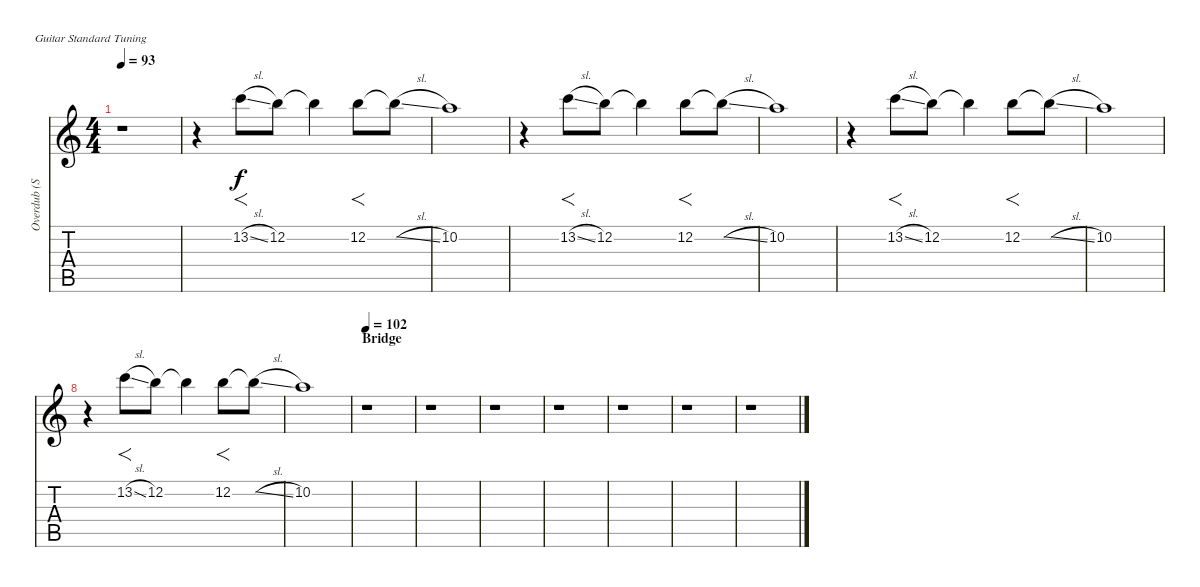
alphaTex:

\defaultSystemsLayout 4
\bracketExtendMode nobrackets
\defaultBarNumberDisplay FirstOfSystem
\track ("Overdub (Slide) - J. Page" "Overdub (S") {instrument electricguitarclean}
\staff {score tabs}
\tuning (E4 B3 G3 D3 A2 E2)
\ts (4 4)
\tempo 93
\clef g2
\scale
0.960908
\ks aminor
r.1{dy f} |
\scale
1.07818 r.4 13.2{sl}.8{f} 12.2.8 12.2{t}.4 12.2.8{f} 12.2{sl t}.8 |
\scale
0.960908 10.2.1 |
\scale
0.960908 r.4 13.2{sl}.8{f} 12.2.8 12.2{t}.4 12.2.8{f} 12.2{sl t}.8 |
\scale
1.07818 10.2.1 |
\scale
0.960908 r.4 13.2{sl}.8{f} 12.2.8 12.2{t}.4 12.2.8{f} 12.2{sl t}.8 |
\scale
0.960908 10.2.1 |
\scale
1.07818 r.4 13.2{sl}.8{f} 12.2.8 12.2{t}.4 12.2.8{f} 12.2{sl t}.8 |
\scale
0.960908 10.2.1 |
\section ("" "Bridge")
\tempo 102
\scale
0.960908 r.1 |
\scale
1.07818 r.1 |
\scale
0.960908 r.1 |
\scale
0.960908 r.1 |
\scale
1.07818 r.1 |
\scale
0.960908 r.1 |
\scale
0.960908 r.1
